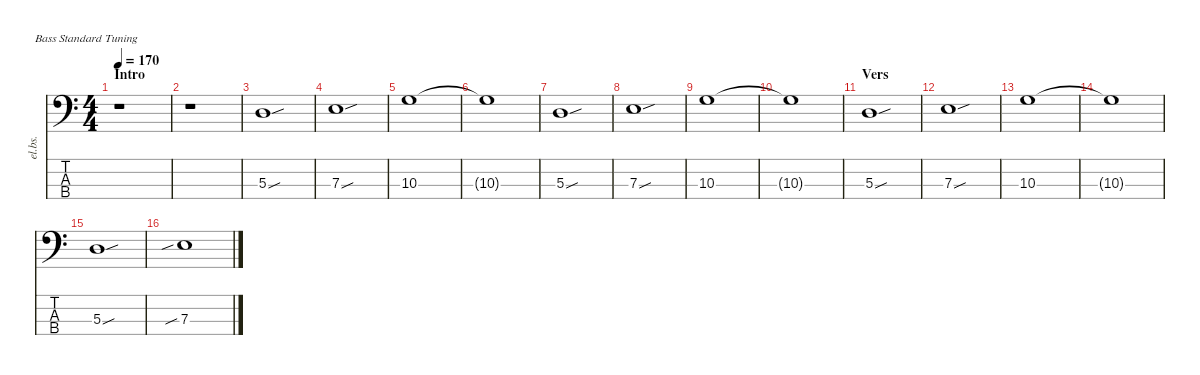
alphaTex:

\defaultSystemsLayout 4
\hideDynamics
\bracketExtendMode nobrackets
\track ("Electric Bass" "el.bs.") {defaultSystemsLayout 4 instrument electricbassfinger}
\staff {score tabs}
\tuning (G2 D2 A1 E1)
\ts (4 4)
\section ("" "Intro")
\tempo 170
\clef f4
\ks c
r.1{dy mf instrument electricbassfinger beam Down} |
r.1{beam Down} |
5.3{sou}.1{beam Down} |
7.3{sou}.1{beam Down} |
10.3.1{beam Down} |
10.3{t}.1{beam Down} |
5.3{sou}.1{beam Down} |
7.3{sou}.1{beam Down} |
10.3.1{beam Down} |
10.3{t}.1{beam Down} |
\section ("" "Vers")
5.3{sou}.1{beam Down} |
7.3{sou}.1{beam Down} |
10.3.1{beam Down} |
10.3{t}.1{beam Down} |
5.3{sou}.1{beam Down} |
7.3{sib}.1{beam Down}
